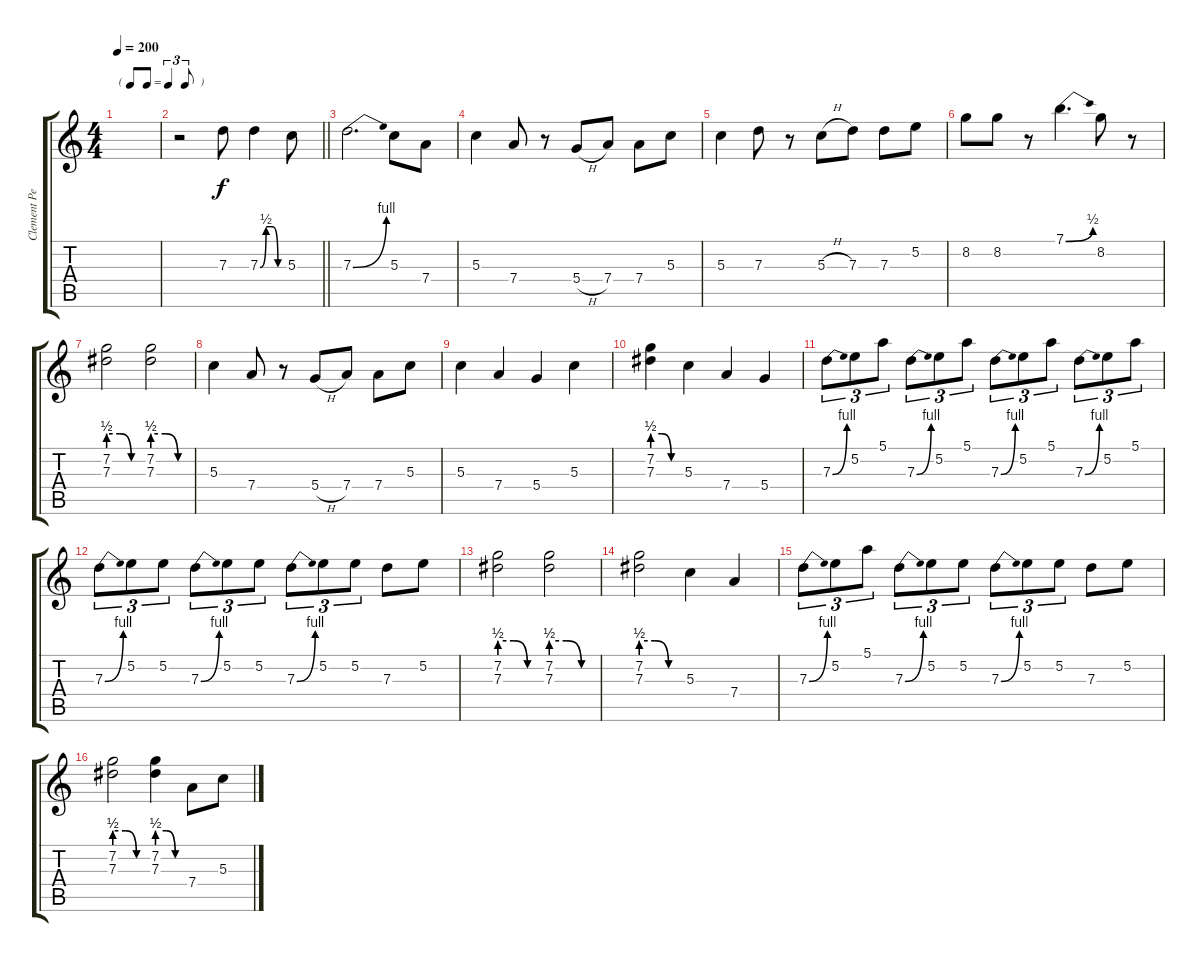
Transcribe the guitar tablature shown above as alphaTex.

\track ("Clement Peerens (solo)" "Clement Pe") {instrument distortionguitar}
\staff {score tabs}
\tuning (E4 B3 G3 D3 A2 E2) {hide}
\ts (4 4)
\tf triplet8th
\tempo 200
\clef g2
\ks c
|
\barLineRight lightlight
r.2 7.3.8 7.3{be (custom 0 0 15 2 30 2 45 0 60 0)}.4 5.3.8 |
7.3{be (bend 0 0 60 4)}.2{d} 5.3.8 7.4.8 |
5.3.4 7.4.8 r.8 5.4{h}.8 7.4.8 7.4.8 5.3.8 |
5.3.4 7.3.8 r.8 5.3{h}.8 7.3.8 7.3.8 5.2.8 |
8.2.8 8.2.8 r.8 7.1{be (bend 0 0 60 2)}.4{d} 8.2.8 r.8 |
(7.2{be (custom 0 2 20 2 40 0 60 0)} 7.3{be (custom 0 2 20 2 40 0 60 0)}).2 (7.2{be (custom 0 2 20 2 40 0 60 0)} 7.3{be (custom 0 2 20 2 40 0 60 0)}).2 |
5.3.4 7.4.8 r.8 5.4{h}.8 7.4.8 7.4.8 5.3.8 |
5.3.4 7.4.4 5.4.4 5.3.4 |
(7.2{be (custom 0 2 20 2 40 0 60 0)} 7.3{be (custom 0 2 20 2 40 0 60 0)}).4 5.3.4 7.4.4 5.4.4 |
7.3{be (bend 0 0 60 4)}.8{tu (3 2)} 5.2.8{tu (3 2)} 5.1.8{tu (3 2)} 7.3{be (bend 0 0 60 4)}.8{tu (3 2)} 5.2.8{tu (3 2)} 5.1.8{tu (3 2)} 7.3{be (bend 0 0 60 4)}.8{tu (3 2)} 5.2.8{tu (3 2)} 5.1.8{tu (3 2)} 7.3{be (bend 0 0 60 4)}.8{tu (3 2)} 5.2.8{tu (3 2)} 5.1.8{tu (3 2)} |
7.3{be (bend 0 0 60 4)}.8{tu (3 2)} 5.2.8{tu (3 2)} 5.2.8{tu (3 2)} 7.3{be (bend 0 0 60 4)}.8{tu (3 2)} 5.2.8{tu (3 2)} 5.2.8{tu (3 2)} 7.3{be (bend 0 0 60 4)}.8{tu (3 2)} 5.2.8{tu (3 2)} 5.2.8{tu (3 2)} 7.3.8 5.2.8 |
(7.2{be (custom 0 2 20 2 40 0 60 0)} 7.3{be (custom 0 2 20 2 40 0 60 0)}).2 (7.2{be (custom 0 2 20 2 40 0 60 0)} 7.3{be (custom 0 2 20 2 40 0 60 0)}).2 |
(7.2{be (custom 0 2 20 2 40 0 60 0)} 7.3{be (custom 0 2 20 2 40 0 60 0)}).2 5.3.4 7.4.4 |
7.3{be (bend 0 0 60 4)}.8{tu (3 2)} 5.2.8{tu (3 2)} 5.1.8{tu (3 2)} 7.3{be (bend 0 0 60 4)}.8{tu (3 2)} 5.2.8{tu (3 2)} 5.2.8{tu (3 2)} 7.3{be (bend 0 0 60 4)}.8{tu (3 2)} 5.2.8{tu (3 2)} 5.2.8{tu (3 2)} 7.3.8 5.2.8 |
(7.2{be (custom 0 2 20 2 40 0 60 0)} 7.3{be (custom 0 2 20 2 40 0 60 0)}).2 (7.2{be (custom 0 2 20 2 40 0 60 0)} 7.3{be (custom 0 2 20 2 40 0 60 0)}).4 7.4.8 5.3.8
